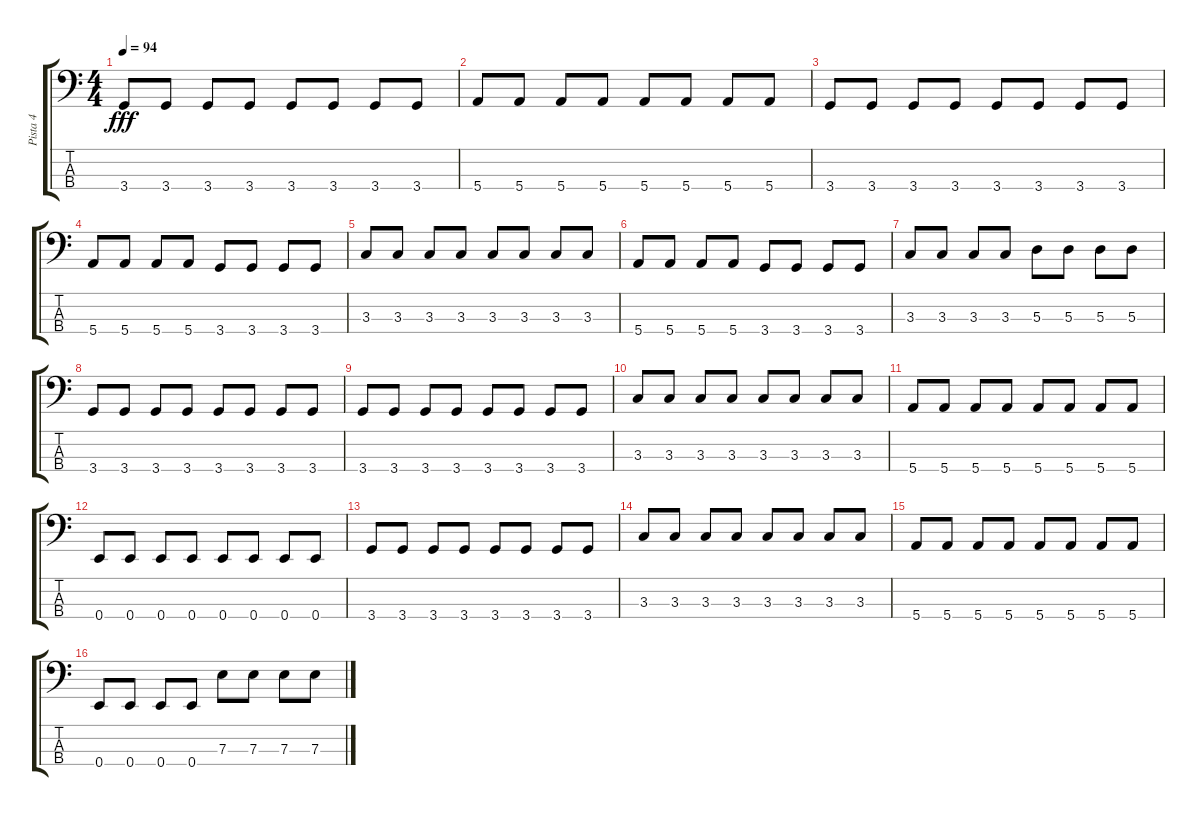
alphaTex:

\track ("Pista 4" "Pista 4") {instrument electricbassfinger}
\staff {score tabs}
\tuning (G2 D2 A1 E1) {hide}
\ts (4 4)
\tempo 94
\clef f4
\ks c
3.4.8{dy fff} 3.4.8 3.4.8 3.4.8 3.4.8 3.4.8 3.4.8 3.4.8 |
5.4.8 5.4.8 5.4.8 5.4.8 5.4.8 5.4.8 5.4.8 5.4.8 |
3.4.8 3.4.8 3.4.8 3.4.8 3.4.8 3.4.8 3.4.8 3.4.8 |
5.4.8 5.4.8 5.4.8 5.4.8 3.4.8 3.4.8 3.4.8 3.4.8 |
3.3.8 3.3.8 3.3.8 3.3.8 3.3.8 3.3.8 3.3.8 3.3.8 |
5.4.8 5.4.8 5.4.8 5.4.8 3.4.8 3.4.8 3.4.8 3.4.8 |
3.3.8 3.3.8 3.3.8 3.3.8 5.3.8 5.3.8 5.3.8 5.3.8 |
3.4.8 3.4.8 3.4.8 3.4.8 3.4.8 3.4.8 3.4.8 3.4.8 |
3.4.8 3.4.8 3.4.8 3.4.8 3.4.8 3.4.8 3.4.8 3.4.8 |
3.3.8 3.3.8 3.3.8 3.3.8 3.3.8 3.3.8 3.3.8 3.3.8 |
5.4.8 5.4.8 5.4.8 5.4.8 5.4.8 5.4.8 5.4.8 5.4.8 |
0.4.8 0.4.8 0.4.8 0.4.8 0.4.8 0.4.8 0.4.8 0.4.8 |
3.4.8 3.4.8 3.4.8 3.4.8 3.4.8 3.4.8 3.4.8 3.4.8 |
3.3.8 3.3.8 3.3.8 3.3.8 3.3.8 3.3.8 3.3.8 3.3.8 |
5.4.8 5.4.8 5.4.8 5.4.8 5.4.8 5.4.8 5.4.8 5.4.8 |
0.4.8 0.4.8 0.4.8 0.4.8 7.3.8 7.3.8 7.3.8 7.3.8
